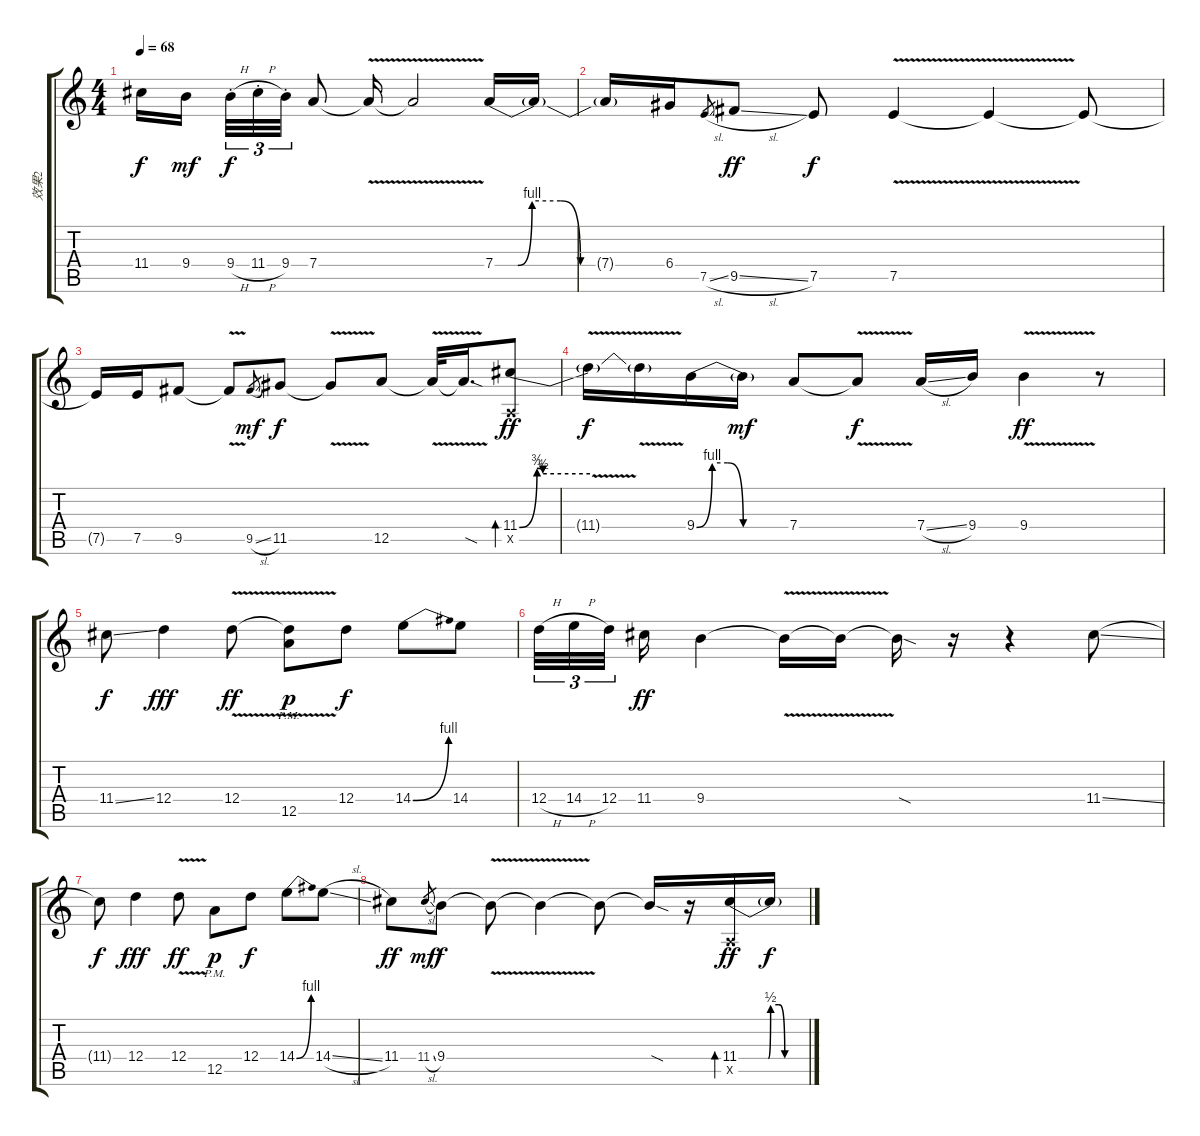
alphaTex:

\track ("效果2" "效果2") {instrument overdrivenguitar}
\staff {score tabs}
\tuning (E4 B3 G3 D3 A2 E2) {hide}
\ts (4 4)
\tempo 68
\clef g2
\ks c
11.4{t}.16{dy f} 9.4.16{dy mf beam splitsecondary} 9.4{h st}.32{tu (3 2) dy f} 11.4{h st}.32{tu (3 2)} 9.4{st}.32{tu (3 2)} 7.4.8 7.4{v t}.16 7.4{v t}.2 7.4{be (custom 0 0 8 0 13 4 23 4 30 0 60 0)}.16 7.4{t}.16 |
7.4{t}.16 6.4.16 7.5{sl}.8{gr} 9.5{sl}.8{dy ff} 7.5.8{dy f} 7.5{v}.4 7.5{t}.4 7.5{t}.8 |
7.5{t}.16 7.5.16 9.5.8 9.5{v t}.8 9.5{sl}.8{gr dy mf} 11.5.8{dy f} 11.5{v t}.8 12.5.8 12.5{v t}.32 12.5{sod t}.16{d} (11.4{be (custom 0 0 15 3 20 2 60 2)} 0.5{x}).8{bd 60 dy ff} |
11.4{v t}.16{dy f} 11.4{t}.16 9.4{be (custom 0 0 10 4 20 4 30 0 60 0)}.16 9.4{t}.16{dy mf} 7.4.8 7.4{v t}.8{dy f} 7.4{sl}.16 9.4.16 9.4{v}.4{dy ff} r.8 |
11.4{ss}.8{dy f} 12.4.4{dy fff} 12.4{v}.8{dy ff} (12.4{t} 12.5{pm}).8{dy p} 12.4.8{dy f} 14.4{be (bend 0 0 60 4)}.8 14.4.8 |
12.4{h}.32{tu (3 2)} 14.4{h}.32{tu (3 2)} 12.4.32{tu (3 2) beam splitsecondary} 11.4.16{dy ff} 9.4.4 9.4{v t}.16 9.4{t}.16 9.4{sod t}.16 r.16 r.4 11.4{ss}.8 |
11.4{t}.8{dy f} 12.4.4{dy fff} 12.4{v}.8{dy ff} 12.5{pm}.8{dy p} 12.4.8{dy f} 14.4{be (bend 0 0 60 4)}.8 14.4{sl}.8 |
11.4.8{dy ff} 11.4{sl}.8{gr dy mf} 9.4.8{dy f} 9.4{v t}.8 9.4{t}.4 9.4{t}.8 9.4{sod t}.16 r.16 (11.4{be (custom 0 0 25 0 27 2 34 2 39 0 43 0 60 0)} 0.5{x}).16{bd 120 dy ff} 11.4{t}.16{dy f}
